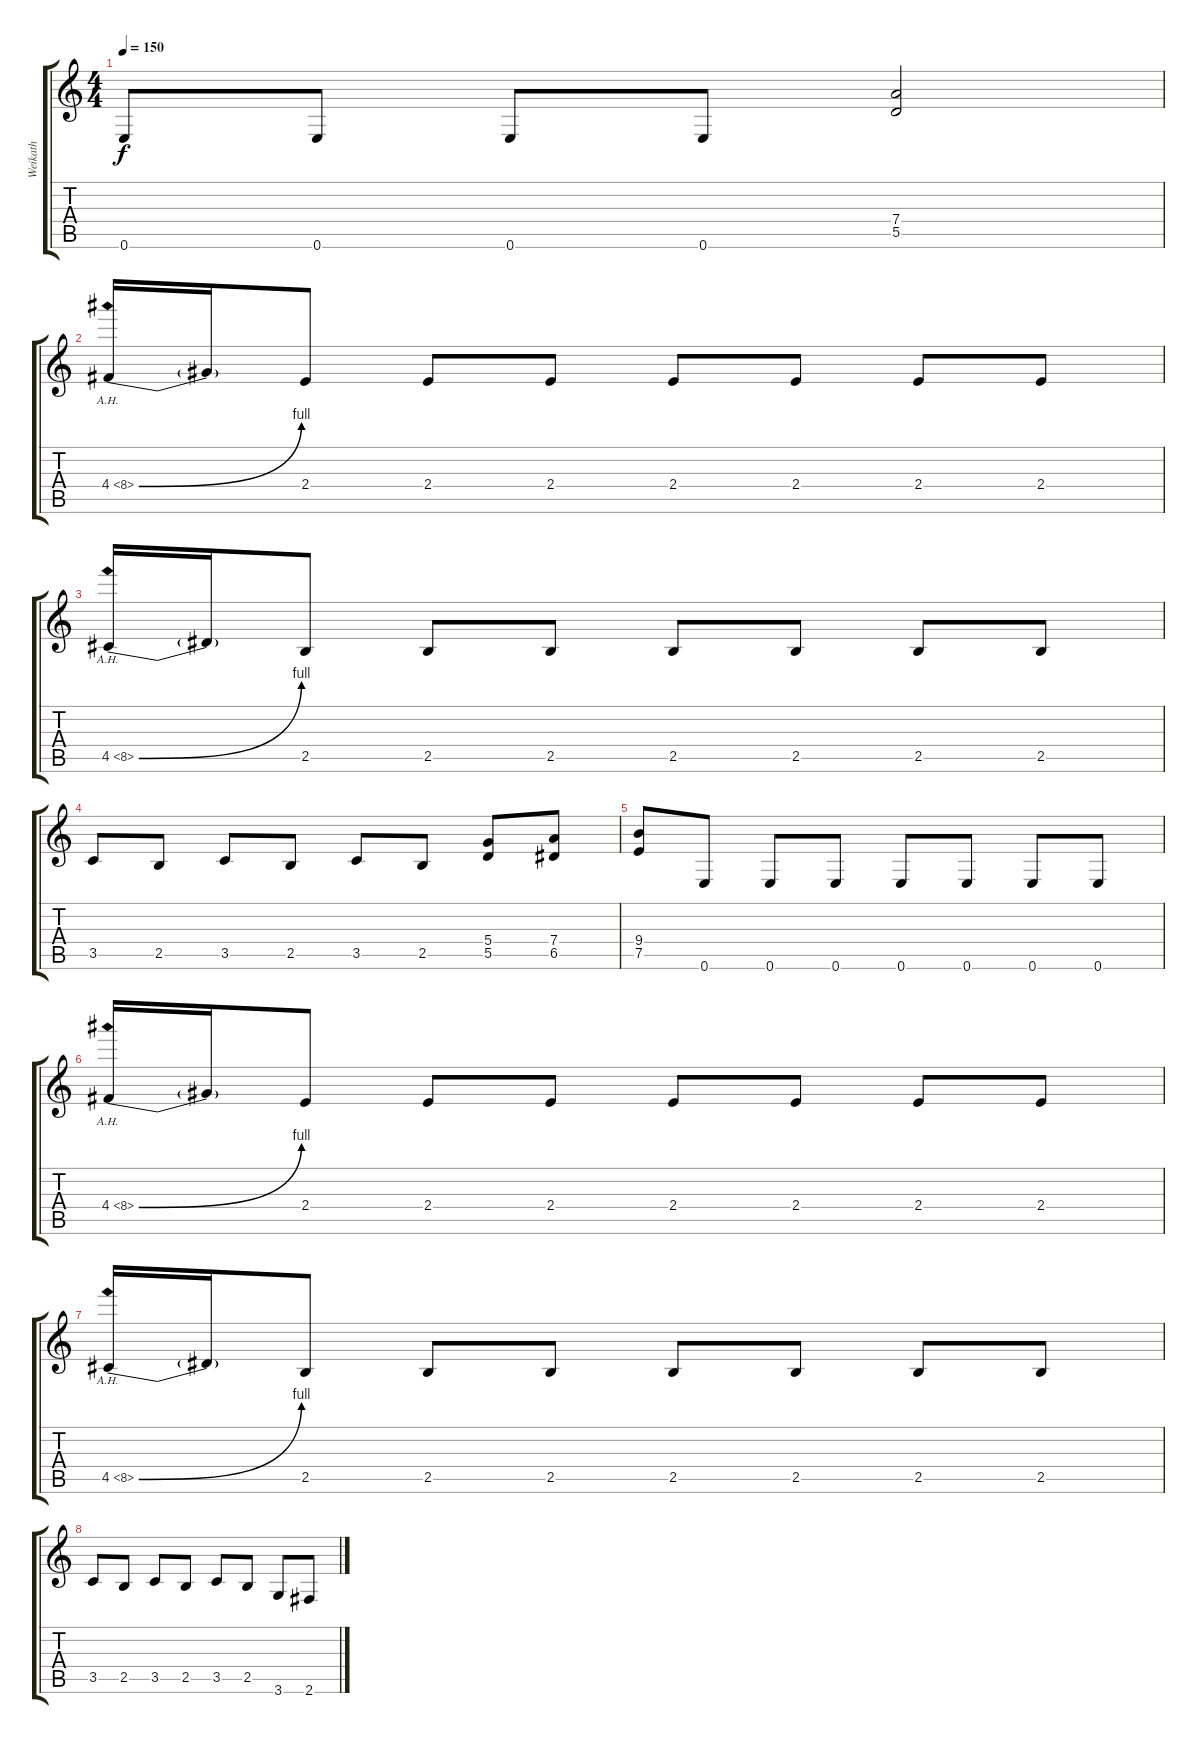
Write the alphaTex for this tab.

\track ("Weikath" "Weikath") {instrument distortionguitar}
\staff {score tabs}
\tuning (E4 B3 G3 D3 A2 E2) {hide}
\ts (4 4)
\tempo 150
\clef g2
\ks c
0.6.8{dy f} 0.6.8 0.6.8 0.6.8 (7.4 5.5).2 |
4.4{be (bend 0 0 60 4) ah 4}.16 4.4{t}.16 2.4.8 2.4.8 2.4.8 2.4.8 2.4.8 2.4.8 2.4.8 |
4.5{be (bend 0 0 60 4) ah 4}.16 4.5{t}.16 2.5.8 2.5.8 2.5.8 2.5.8 2.5.8 2.5.8 2.5.8 |
3.5.8 2.5.8 3.5.8 2.5.8 3.5.8 2.5.8 (5.4 5.5).8 (7.4 6.5).8 |
(9.4 7.5).8 0.6.8 0.6.8 0.6.8 0.6.8 0.6.8 0.6.8 0.6.8 |
4.4{be (bend 0 0 60 4) ah 4}.16 4.4{t}.16 2.4.8 2.4.8 2.4.8 2.4.8 2.4.8 2.4.8 2.4.8 |
4.5{be (bend 0 0 60 4) ah 4}.16 4.5{t}.16 2.5.8 2.5.8 2.5.8 2.5.8 2.5.8 2.5.8 2.5.8 |
3.5.8 2.5.8 3.5.8 2.5.8 3.5.8 2.5.8 3.6.8 2.6.8
